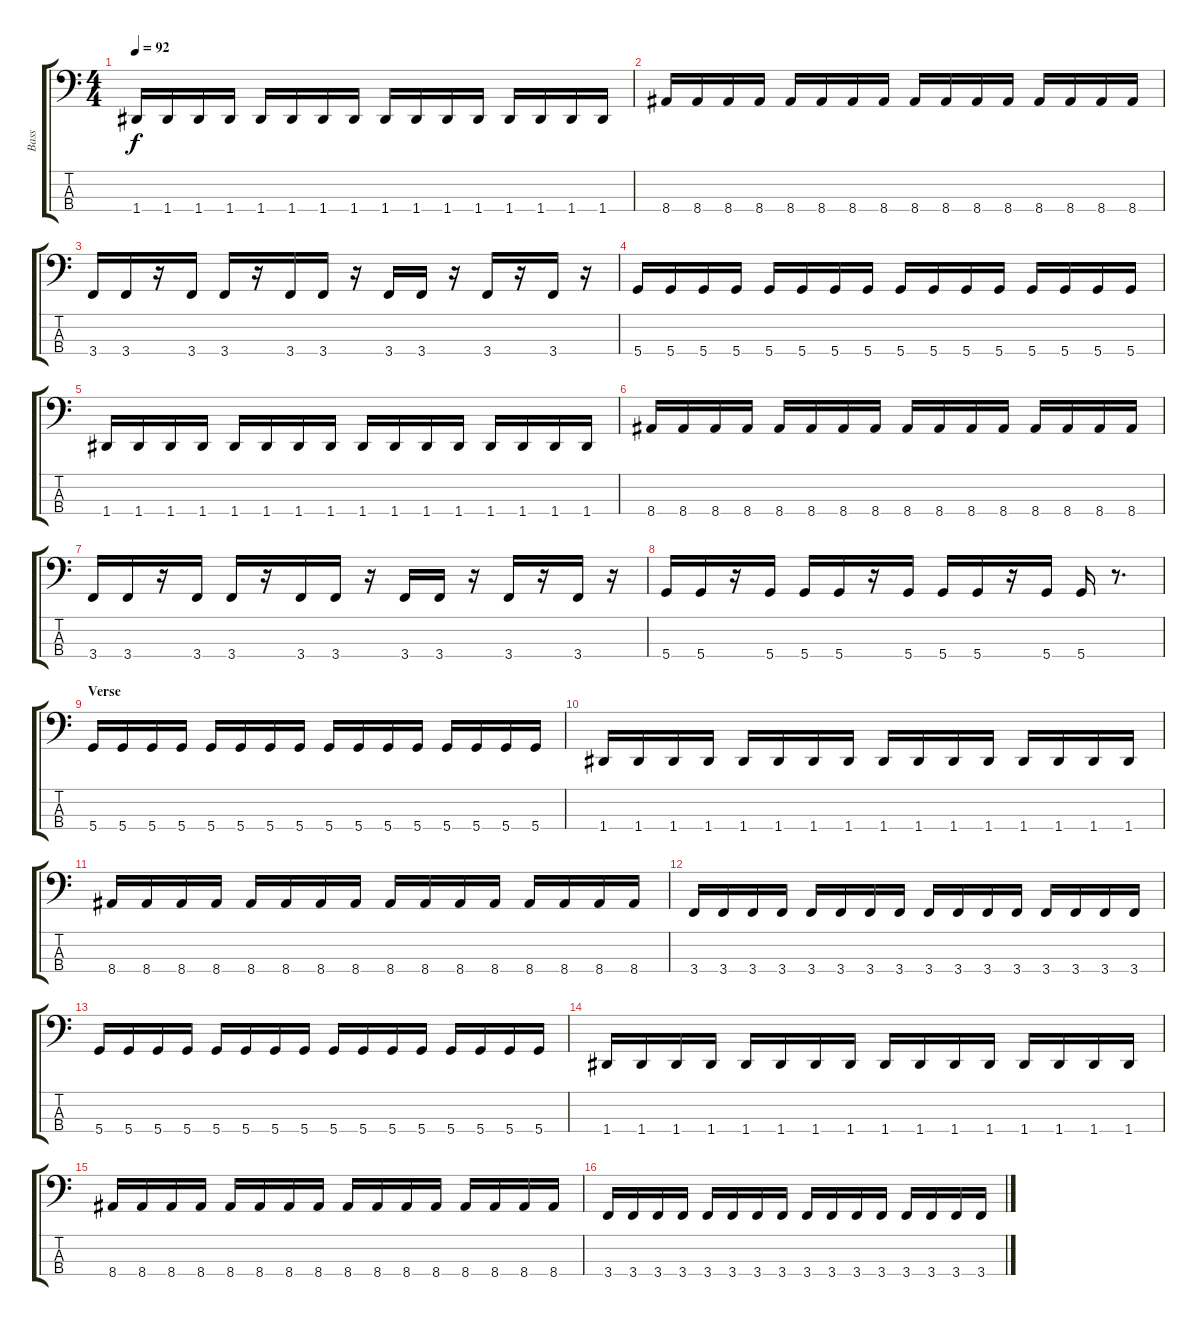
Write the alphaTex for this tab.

\track ("Bass" "Bass") {instrument electricbassfinger}
\staff {score tabs}
\tuning (G2 D2 A1 D1) {hide}
\ts (4 4)
\tempo 92
\clef f4
\ks c
1.4.16{dy f} 1.4.16 1.4.16 1.4.16 1.4.16 1.4.16 1.4.16 1.4.16 1.4.16 1.4.16 1.4.16 1.4.16 1.4.16 1.4.16 1.4.16 1.4.16 |
8.4.16 8.4.16 8.4.16 8.4.16 8.4.16 8.4.16 8.4.16 8.4.16 8.4.16 8.4.16 8.4.16 8.4.16 8.4.16 8.4.16 8.4.16 8.4.16 |
3.4.16 3.4.16 r.16 3.4.16 3.4.16 r.16 3.4.16 3.4.16 r.16 3.4.16 3.4.16 r.16 3.4.16 r.16 3.4.16 r.16 |
5.4.16 5.4.16 5.4.16 5.4.16 5.4.16 5.4.16 5.4.16 5.4.16 5.4.16 5.4.16 5.4.16 5.4.16 5.4.16 5.4.16 5.4.16 5.4.16 |
1.4.16 1.4.16 1.4.16 1.4.16 1.4.16 1.4.16 1.4.16 1.4.16 1.4.16 1.4.16 1.4.16 1.4.16 1.4.16 1.4.16 1.4.16 1.4.16 |
8.4.16 8.4.16 8.4.16 8.4.16 8.4.16 8.4.16 8.4.16 8.4.16 8.4.16 8.4.16 8.4.16 8.4.16 8.4.16 8.4.16 8.4.16 8.4.16 |
3.4.16 3.4.16 r.16 3.4.16 3.4.16 r.16 3.4.16 3.4.16 r.16 3.4.16 3.4.16 r.16 3.4.16 r.16 3.4.16 r.16 |
5.4.16 5.4.16 r.16 5.4.16 5.4.16 5.4.16 r.16 5.4.16 5.4.16 5.4.16 r.16 5.4.16 5.4.16 r.8{d} |
\section ("" "Verse")
5.4.16 5.4.16 5.4.16 5.4.16 5.4.16 5.4.16 5.4.16 5.4.16 5.4.16 5.4.16 5.4.16 5.4.16 5.4.16 5.4.16 5.4.16 5.4.16 |
1.4.16 1.4.16 1.4.16 1.4.16 1.4.16 1.4.16 1.4.16 1.4.16 1.4.16 1.4.16 1.4.16 1.4.16 1.4.16 1.4.16 1.4.16 1.4.16 |
8.4.16 8.4.16 8.4.16 8.4.16 8.4.16 8.4.16 8.4.16 8.4.16 8.4.16 8.4.16 8.4.16 8.4.16 8.4.16 8.4.16 8.4.16 8.4.16 |
3.4.16 3.4.16 3.4.16 3.4.16 3.4.16 3.4.16 3.4.16 3.4.16 3.4.16 3.4.16 3.4.16 3.4.16 3.4.16 3.4.16 3.4.16 3.4.16 |
5.4.16 5.4.16 5.4.16 5.4.16 5.4.16 5.4.16 5.4.16 5.4.16 5.4.16 5.4.16 5.4.16 5.4.16 5.4.16 5.4.16 5.4.16 5.4.16 |
1.4.16 1.4.16 1.4.16 1.4.16 1.4.16 1.4.16 1.4.16 1.4.16 1.4.16 1.4.16 1.4.16 1.4.16 1.4.16 1.4.16 1.4.16 1.4.16 |
8.4.16 8.4.16 8.4.16 8.4.16 8.4.16 8.4.16 8.4.16 8.4.16 8.4.16 8.4.16 8.4.16 8.4.16 8.4.16 8.4.16 8.4.16 8.4.16 |
3.4.16 3.4.16 3.4.16 3.4.16 3.4.16 3.4.16 3.4.16 3.4.16 3.4.16 3.4.16 3.4.16 3.4.16 3.4.16 3.4.16 3.4.16 3.4.16
